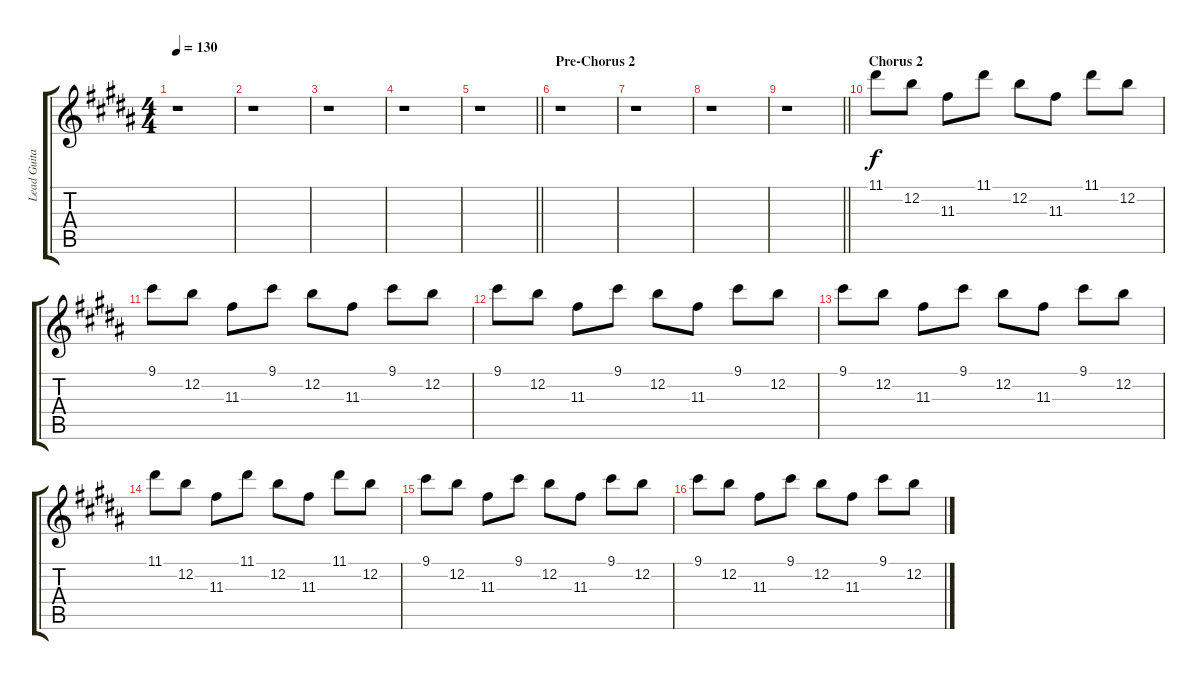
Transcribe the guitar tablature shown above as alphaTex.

\track ("Lead Guitar" "Lead Guita") {instrument electricguitarclean}
\staff {score tabs}
\tuning (E4 B3 G3 D3 A2 E2) {hide}
\ts (4 4)
\tempo 130
\clef g2
\ks b
r.1{dy f} |
r.1 |
r.1 |
r.1 |
\barLineRight lightlight
r.1 |
\section ("" "Pre-Chorus 2")
r.1 |
r.1 |
r.1 |
\barLineRight lightlight
r.1 |
\section ("" "Chorus 2")
11.1.8 12.2.8 11.3.8 11.1.8 12.2.8 11.3.8 11.1.8 12.2.8 |
9.1.8 12.2.8 11.3.8 9.1.8 12.2.8 11.3.8 9.1.8 12.2.8 |
9.1.8 12.2.8 11.3.8 9.1.8 12.2.8 11.3.8 9.1.8 12.2.8 |
9.1.8 12.2.8 11.3.8 9.1.8 12.2.8 11.3.8 9.1.8 12.2.8 |
11.1.8 12.2.8 11.3.8 11.1.8 12.2.8 11.3.8 11.1.8 12.2.8 |
9.1.8 12.2.8 11.3.8 9.1.8 12.2.8 11.3.8 9.1.8 12.2.8 |
9.1.8 12.2.8 11.3.8 9.1.8 12.2.8 11.3.8 9.1.8 12.2.8
